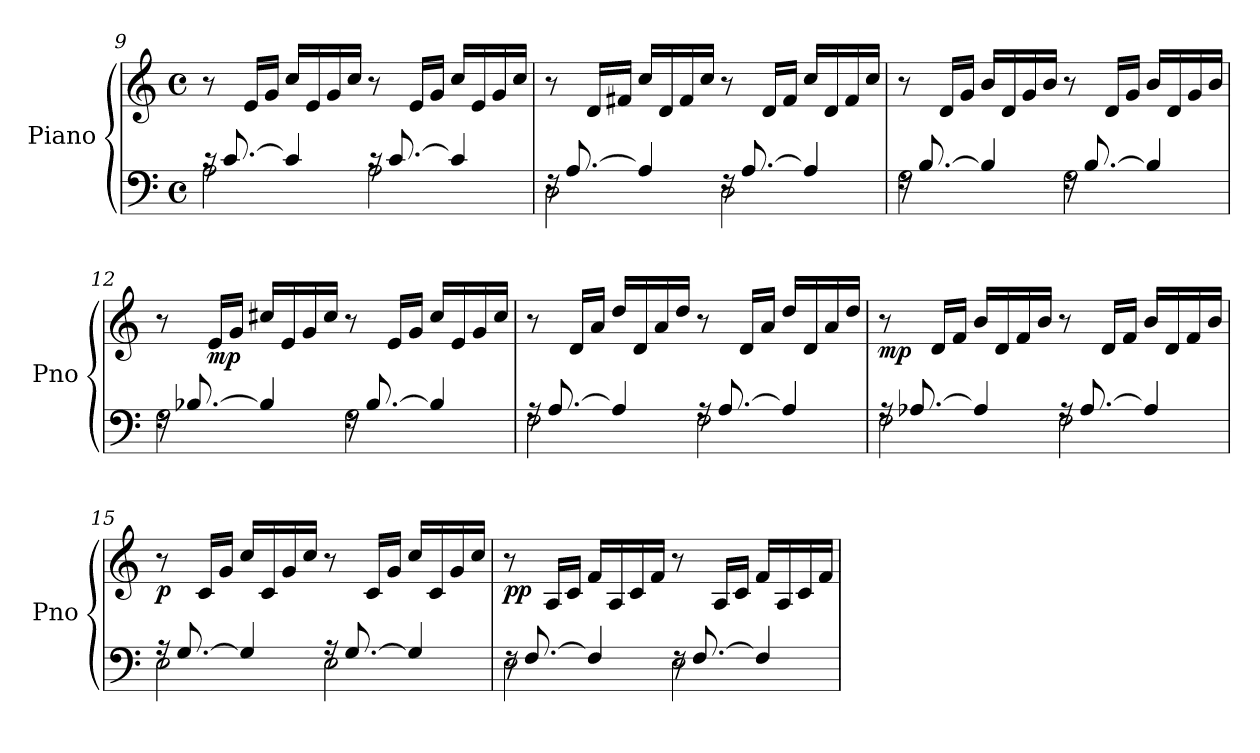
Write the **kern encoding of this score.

**kern	**kern	**dynam
*part1	*part1	*part1
*staff2	*staff1	*staff1/2
*I"Piano	*	*
*I'Pno	*	*
*clefF4	*clefG2	*
*k[]	*k[]	*
*M4/4	*M4/4	*
*met(c)	*met(c)	*
=9	=9	=9
*^	*	*
16rc	2A\	8r	.
[8.c/	.	.	.
.	.	16e/LL	.
.	.	16g/JJ	.
4c/]	.	16cc/LL	.
.	.	16e/	.
.	.	16g/	.
.	.	16cc/JJ	.
16rc	2A\	8r	.
[8.c/	.	.	.
.	.	16e/LL	.
.	.	16g/JJ	.
4c/]	.	16cc/LL	.
.	.	16e/	.
.	.	16g/	.
.	.	16cc/JJ	.
!!LO:LB:g=z
=10	=10	=10	=10
16rF	2D\	8r	.
[8.A/	.	.	.
.	.	16d/LL	.
.	.	16f#X/JJ	.
4A/]	.	16cc/LL	.
.	.	16d/	.
.	.	16f#/	.
.	.	16cc/JJ	.
16rF	2D\	8r	.
[8.A/	.	.	.
.	.	16d/LL	.
.	.	16f#/JJ	.
4A/]	.	16cc/LL	.
.	.	16d/	.
.	.	16f#/	.
.	.	16cc/JJ	.
=11	=11	=11	=11
16rF	2G\	8r	.
[8.B/	.	.	.
.	.	16d/LL	.
.	.	16g/JJ	.
4B/]	.	16b/LL	.
.	.	16d/	.
.	.	16g/	.
.	.	16b/JJ	.
16rF	2G\	8r	.
[8.B/	.	.	.
.	.	16d/LL	.
.	.	16g/JJ	.
4B/]	.	16b/LL	.
.	.	16d/	.
.	.	16g/	.
.	.	16b/JJ	.
=12	=12	=12	=12
16rF	2G\	8r	.
[8.B-X/	.	.	.
!	!	!	!LO:DY:b
.	.	16e/LL	mp
.	.	16g/JJ	.
4B-/]	.	16cc#X/LL	.
.	.	16e/	.
.	.	16g/	.
.	.	16cc#/JJ	.
16rF	2G\	8r	.
[8.B-/	.	.	.
.	.	16e/LL	.
.	.	16g/JJ	.
4B-/]	.	16cc#/LL	.
.	.	16e/	.
.	.	16g/	.
.	.	16cc#/JJ	.
!!LO:LB:g=z
=13	=13	=13	=13
16rA	2F\	8r	.
[8.A/	.	.	.
.	.	16d/LL	.
.	.	16a/JJ	.
4A/]	.	16dd/LL	.
.	.	16d/	.
.	.	16a/	.
.	.	16dd/JJ	.
16rA	2F\	8r	.
[8.A/	.	.	.
.	.	16d/LL	.
.	.	16a/JJ	.
4A/]	.	16dd/LL	.
.	.	16d/	.
.	.	16a/	.
.	.	16dd/JJ	.
=14	=14	=14	=14
!	!	!	!LO:DY:b
16rA	2F\	8r	mp
[8.A-X/	.	.	.
.	.	16d/LL	.
.	.	16f/JJ	.
4A-/]	.	16b/LL	.
.	.	16d/	.
.	.	16f/	.
.	.	16b/JJ	.
16rA	2F\	8r	.
[8.A-/	.	.	.
.	.	16d/LL	.
.	.	16f/JJ	.
4A-/]	.	16b/LL	.
.	.	16d/	.
.	.	16f/	.
.	.	16b/JJ	.
=15	=15	=15	=15
!	!	!	!LO:DY:b
16rA	2E\	8r	p
[8.G/	.	.	.
.	.	16c/LL	.
.	.	16g/JJ	.
4G/]	.	16cc/LL	.
.	.	16c/	.
.	.	16g/	.
.	.	16cc/JJ	.
16rA	2E\	8r	.
[8.G/	.	.	.
.	.	16c/LL	.
.	.	16g/JJ	.
4G/]	.	16cc/LL	.
.	.	16c/	.
.	.	16g/	.
.	.	16cc/JJ	.
!!LO:LB:g=z
=16	=16	=16	=16
!	!	!	!LO:DY:b
16rF	2E\	8r	pp
[8.F/	.	.	.
.	.	16A/LL	.
.	.	16c/JJ	.
4F/]	.	16f/LL	.
.	.	16A/	.
.	.	16c/	.
.	.	16f/JJ	.
16rF	2E\	8r	.
[8.F/	.	.	.
.	.	16A/LL	.
.	.	16c/JJ	.
4F/]	.	16f/LL	.
.	.	16A/	.
.	.	16c/	.
.	.	16f/JJ	.
*v	*v	*	*
=	=	=
*-	*-	*-
